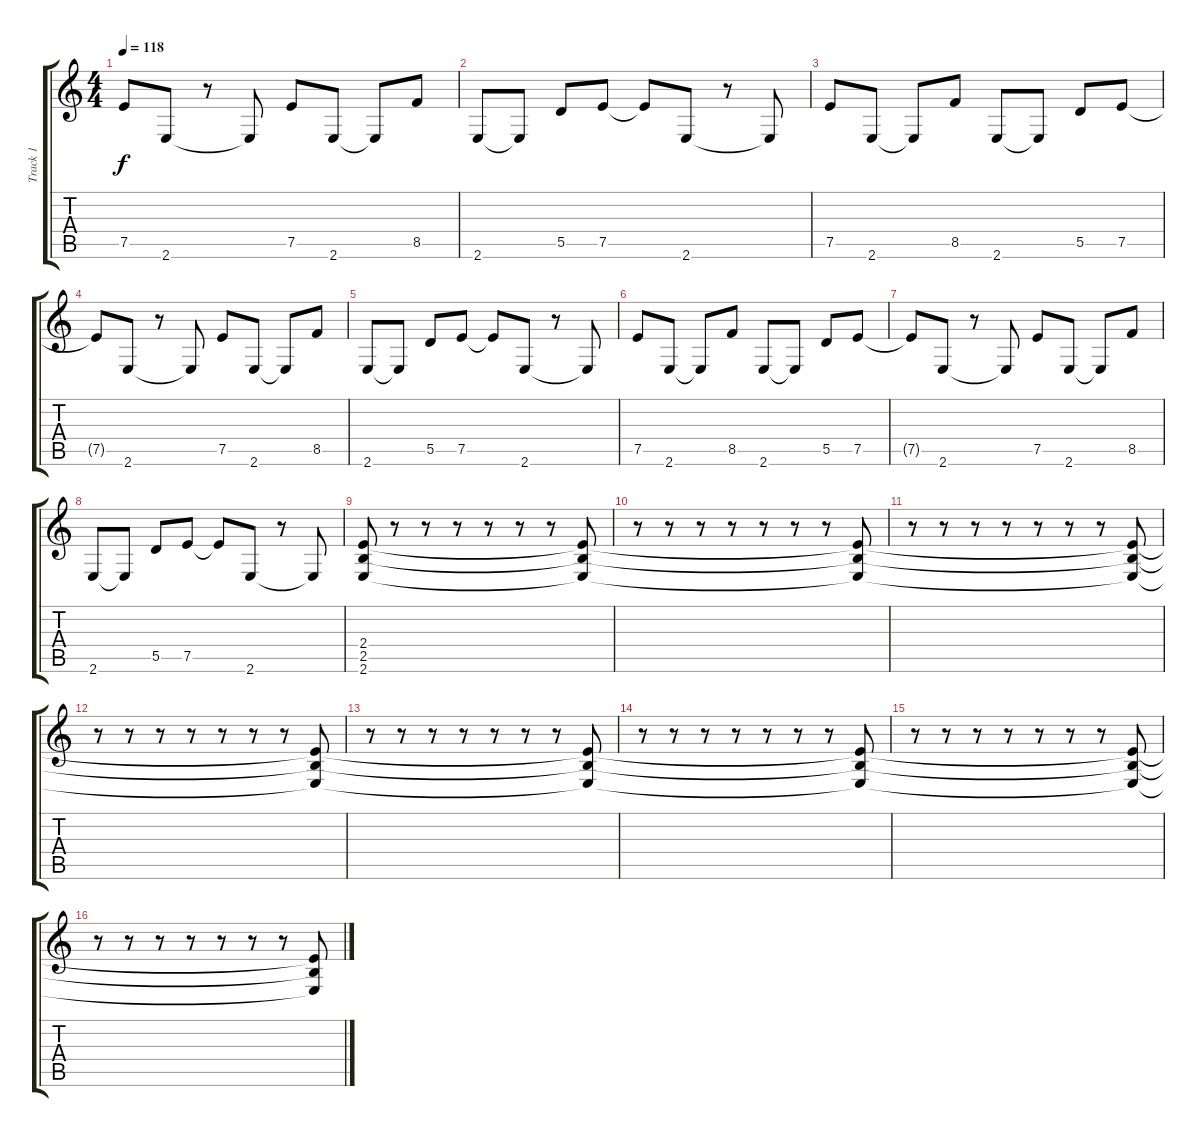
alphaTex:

\track ("Track 1" "Track 1") {instrument distortionguitar}
\staff {score tabs}
\tuning (E4 B3 G3 D3 A2 D2) {hide}
\ts (4 4)
\tempo 118
\clef g2
\ks c
7.5{t}.8{dy f} 2.6.8 r.8 2.6{t}.8 7.5.8 2.6.8 2.6{t}.8 8.5.8 |
2.6.8 2.6{t}.8 5.5.8 7.5.8 7.5{t}.8 2.6.8 r.8 2.6{t}.8 |
7.5.8 2.6.8 2.6{t}.8 8.5.8 2.6.8 2.6{t}.8 5.5.8 7.5.8 |
7.5{t}.8 2.6.8 r.8 2.6{t}.8 7.5.8 2.6.8 2.6{t}.8 8.5.8 |
2.6.8 2.6{t}.8 5.5.8 7.5.8 7.5{t}.8 2.6.8 r.8 2.6{t}.8 |
7.5.8 2.6.8 2.6{t}.8 8.5.8 2.6.8 2.6{t}.8 5.5.8 7.5.8 |
7.5{t}.8 2.6.8 r.8 2.6{t}.8 7.5.8 2.6.8 2.6{t}.8 8.5.8 |
2.6.8 2.6{t}.8 5.5.8 7.5.8 7.5{t}.8 2.6.8 r.8 2.6{t}.8 |
(2.4 2.5 2.6).8 r.8 r.8 r.8 r.8 r.8 r.8 (2.4{t} 2.5{t} 2.6{t}).8 |
r.8 r.8 r.8 r.8 r.8 r.8 r.8 (2.4{t} 2.5{t} 2.6{t}).8 |
r.8 r.8 r.8 r.8 r.8 r.8 r.8 (2.4{t} 2.5{t} 2.6{t}).8 |
r.8 r.8 r.8 r.8 r.8 r.8 r.8 (2.4{t} 2.5{t} 2.6{t}).8 |
r.8 r.8 r.8 r.8 r.8 r.8 r.8 (2.4{t} 2.5{t} 2.6{t}).8 |
r.8 r.8 r.8 r.8 r.8 r.8 r.8 (2.4{t} 2.5{t} 2.6{t}).8 |
r.8 r.8 r.8 r.8 r.8 r.8 r.8 (2.4{t} 2.5{t} 2.6{t}).8 |
r.8 r.8 r.8 r.8 r.8 r.8 r.8 (2.4{t} 2.5{t} 2.6{t}).8
